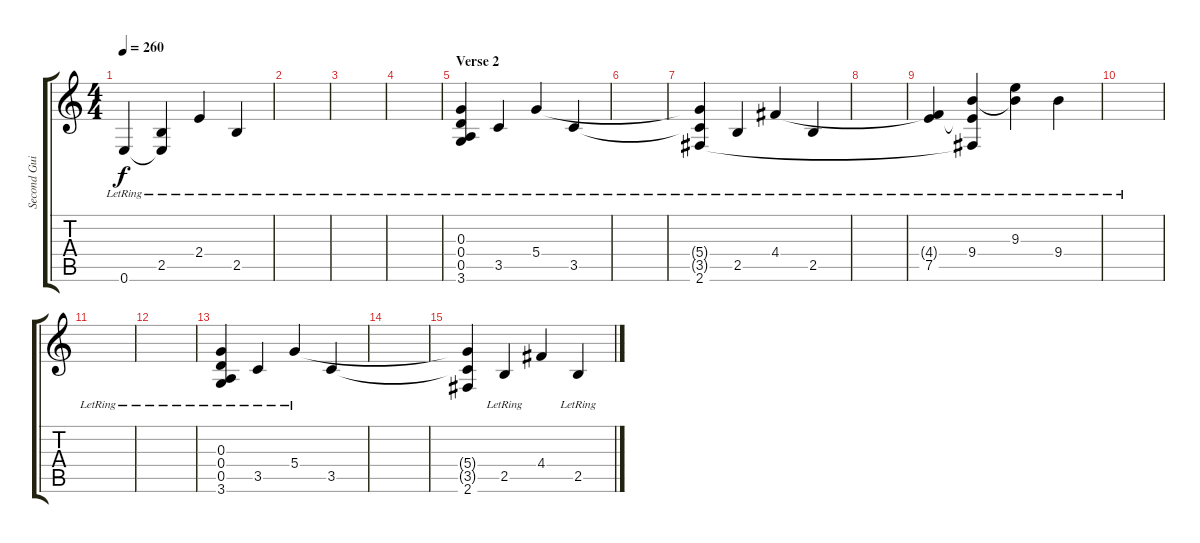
\track ("Second Guitar - Oren Lutenberg" "Second Gui") {instrument electricguitarjazz}
\staff {score tabs}
\tuning (E4 B3 G3 D3 A2 E2) {hide}
\ts (4 4)
\tempo 260
\clef g2
\ks c
0.6{lr}.4{dy f} (2.5{lr} 0.6{t}).4 2.4{lr}.4 2.5{lr}.4 |
|
|
|
\section ("" "Verse 2")
(0.3 0.4 0.5 3.6{lr}).4 3.5{lr}.4 5.4{lr}.4 3.5{lr}.4 |
|
(5.4{t} 3.5{t} 2.6{lr}).4 2.5{lr}.4 4.4{lr}.4 2.5{lr}.4 |
|
(4.4{t} 7.5{lr}).4 (9.4{lr} 7.5{t} 2.6{t}).4 (9.3{lr} 9.4{t}).4 9.4{lr}.4 |
|
|
|
(0.3 0.4 0.5 3.6{lr}).4 3.5{lr}.4 5.4{lr}.4 3.5.4 |
|
(5.4{t} 3.5{t} 2.6).4 2.5{lr}.4 4.4.4 2.5{lr}.4
